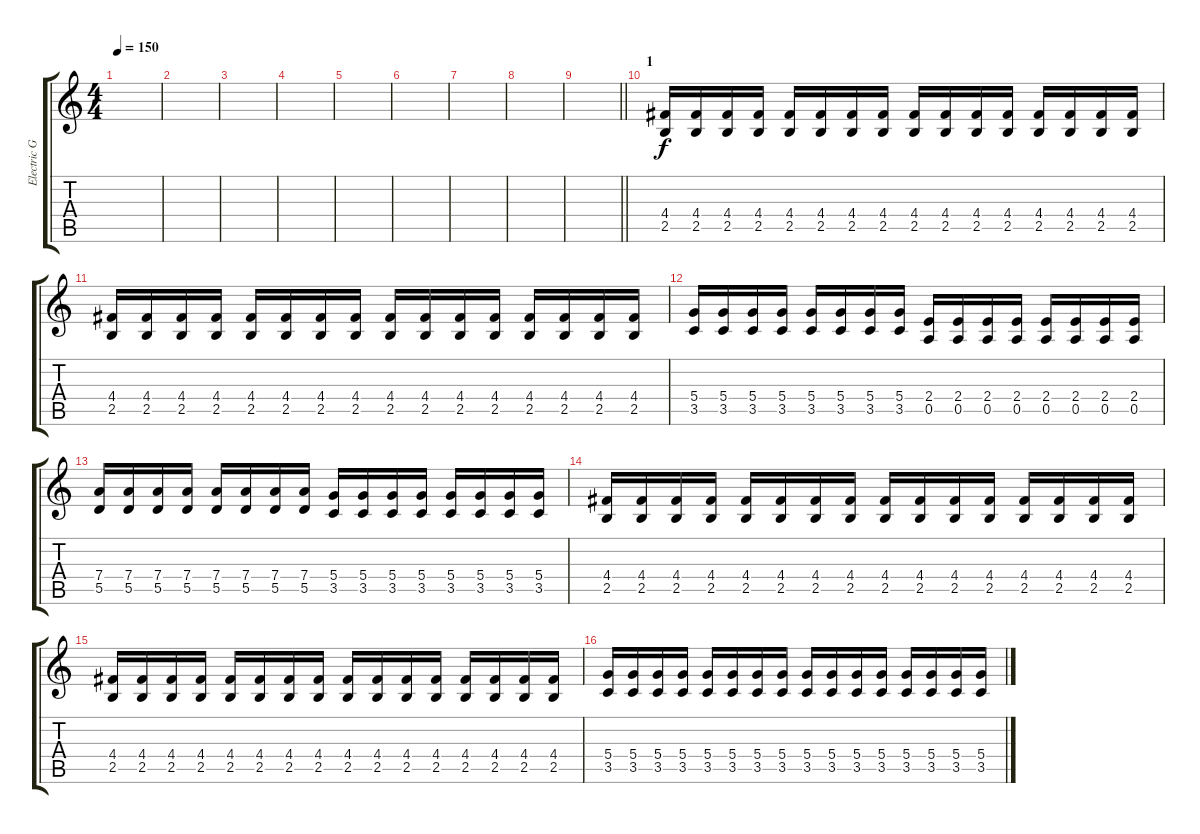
\track ("Electric Guitar" "Electric G") {instrument distortionguitar}
\staff {score tabs}
\tuning (E4 B3 G3 D3 A2 E2) {hide}
\ts (4 4)
\tempo 150
\clef g2
\ks c
|
|
|
|
|
|
|
|
\barLineRight lightlight
|
\section ("" "1")
(4.4 2.5).16 (4.4 2.5).16 (4.4 2.5).16 (4.4 2.5).16 (4.4 2.5).16 (4.4 2.5).16 (4.4 2.5).16 (4.4 2.5).16 (4.4 2.5).16 (4.4 2.5).16 (4.4 2.5).16 (4.4 2.5).16 (4.4 2.5).16 (4.4 2.5).16 (4.4 2.5).16 (4.4 2.5).16 |
(4.4 2.5).16 (4.4 2.5).16 (4.4 2.5).16 (4.4 2.5).16 (4.4 2.5).16 (4.4 2.5).16 (4.4 2.5).16 (4.4 2.5).16 (4.4 2.5).16 (4.4 2.5).16 (4.4 2.5).16 (4.4 2.5).16 (4.4 2.5).16 (4.4 2.5).16 (4.4 2.5).16 (4.4 2.5).16 |
(5.4 3.5).16 (5.4 3.5).16 (5.4 3.5).16 (5.4 3.5).16 (5.4 3.5).16 (5.4 3.5).16 (5.4 3.5).16 (5.4 3.5).16 (2.4 0.5).16 (2.4 0.5).16 (2.4 0.5).16 (2.4 0.5).16 (2.4 0.5).16 (2.4 0.5).16 (2.4 0.5).16 (2.4 0.5).16 |
(7.4 5.5).16 (7.4 5.5).16 (7.4 5.5).16 (7.4 5.5).16 (7.4 5.5).16 (7.4 5.5).16 (7.4 5.5).16 (7.4 5.5).16 (5.4 3.5).16 (5.4 3.5).16 (5.4 3.5).16 (5.4 3.5).16 (5.4 3.5).16 (5.4 3.5).16 (5.4 3.5).16 (5.4 3.5).16 |
(4.4 2.5).16 (4.4 2.5).16 (4.4 2.5).16 (4.4 2.5).16 (4.4 2.5).16 (4.4 2.5).16 (4.4 2.5).16 (4.4 2.5).16 (4.4 2.5).16 (4.4 2.5).16 (4.4 2.5).16 (4.4 2.5).16 (4.4 2.5).16 (4.4 2.5).16 (4.4 2.5).16 (4.4 2.5).16 |
(4.4 2.5).16 (4.4 2.5).16 (4.4 2.5).16 (4.4 2.5).16 (4.4 2.5).16 (4.4 2.5).16 (4.4 2.5).16 (4.4 2.5).16 (4.4 2.5).16 (4.4 2.5).16 (4.4 2.5).16 (4.4 2.5).16 (4.4 2.5).16 (4.4 2.5).16 (4.4 2.5).16 (4.4 2.5).16 |
(5.4 3.5).16 (5.4 3.5).16 (5.4 3.5).16 (5.4 3.5).16 (5.4 3.5).16 (5.4 3.5).16 (5.4 3.5).16 (5.4 3.5).16 (5.4 3.5).16 (5.4 3.5).16 (5.4 3.5).16 (5.4 3.5).16 (5.4 3.5).16 (5.4 3.5).16 (5.4 3.5).16 (5.4 3.5).16
